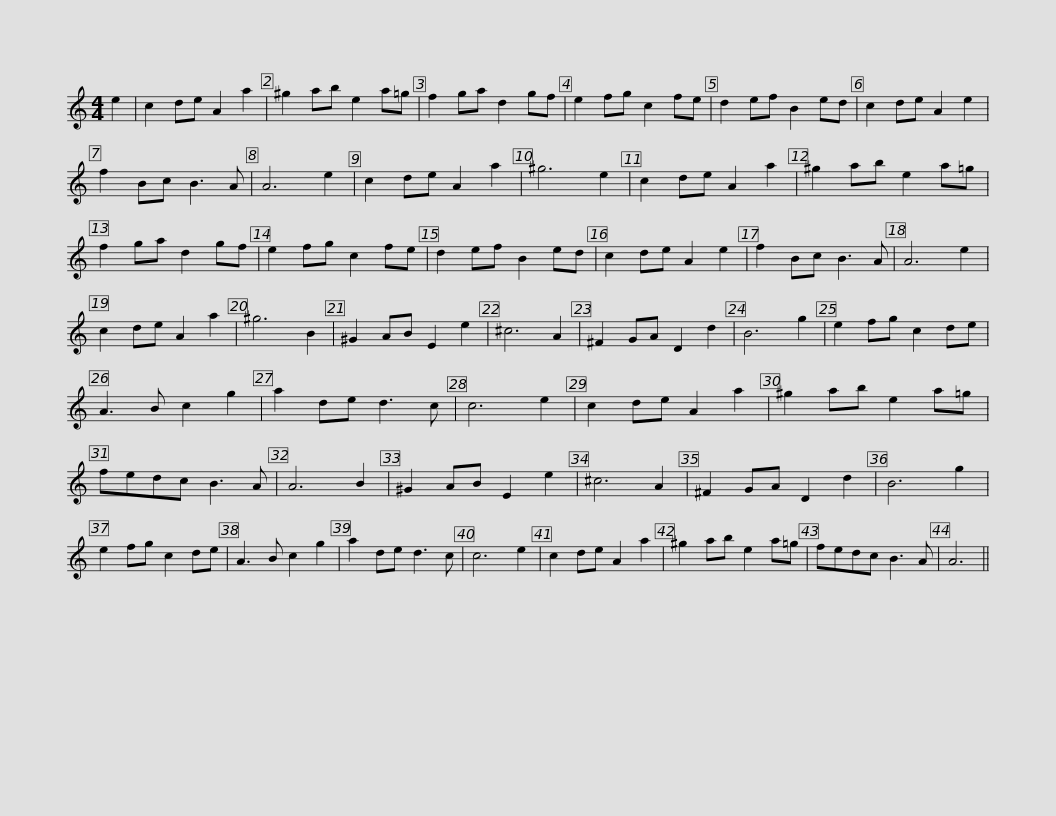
X:1
L:1/8
M:4/4
I:linebreak $
K:C
V:1 treble
V:1
 e2 | c2 de A2 a2 | ^g2 ab e2 a=g | f2 ga d2 gf | e2 fg c2 fe | %5
 d2 ef B2 ed | c2 de A2 e2 | f2 Bc B3 A |$ A6 e2 | c2 de A2 a2 | %10
 ^g6 e2 | c2 de A2 a2 | ^g2 ab e2 a=g | f2 ga d2 gf | e2 fg c2 fe | %15
 d2 ef B2 ed |$ c2 de A2 e2 | f2 Bc B3 A | A6 e2 | c2 de A2 a2 | %20
 ^g6 B2 | ^G2 AB E2 e2 | ^c6 A2 | ^F2 GA D2 d2 | B6 g2 |$ %25
 e2 fg c2 de | A3 B c2 g2 | a2 de d3 c | c6 e2 | c2 de A2 a2 | %30
 ^g2 ab e2 a=g | fedc B3 A | A6 B2 |$ ^G2 AB E2 e2 | ^c6 A2 | %35
 ^F2 GA D2 d2 | B6 g2 | e2 fg c2 de | A3 B c2 g2 | a2 de d3 c | %40
 c6 e2 | c2 de A2 a2 |$ ^g2 ab e2 a=g | fedc B3 A | A6 || %45
